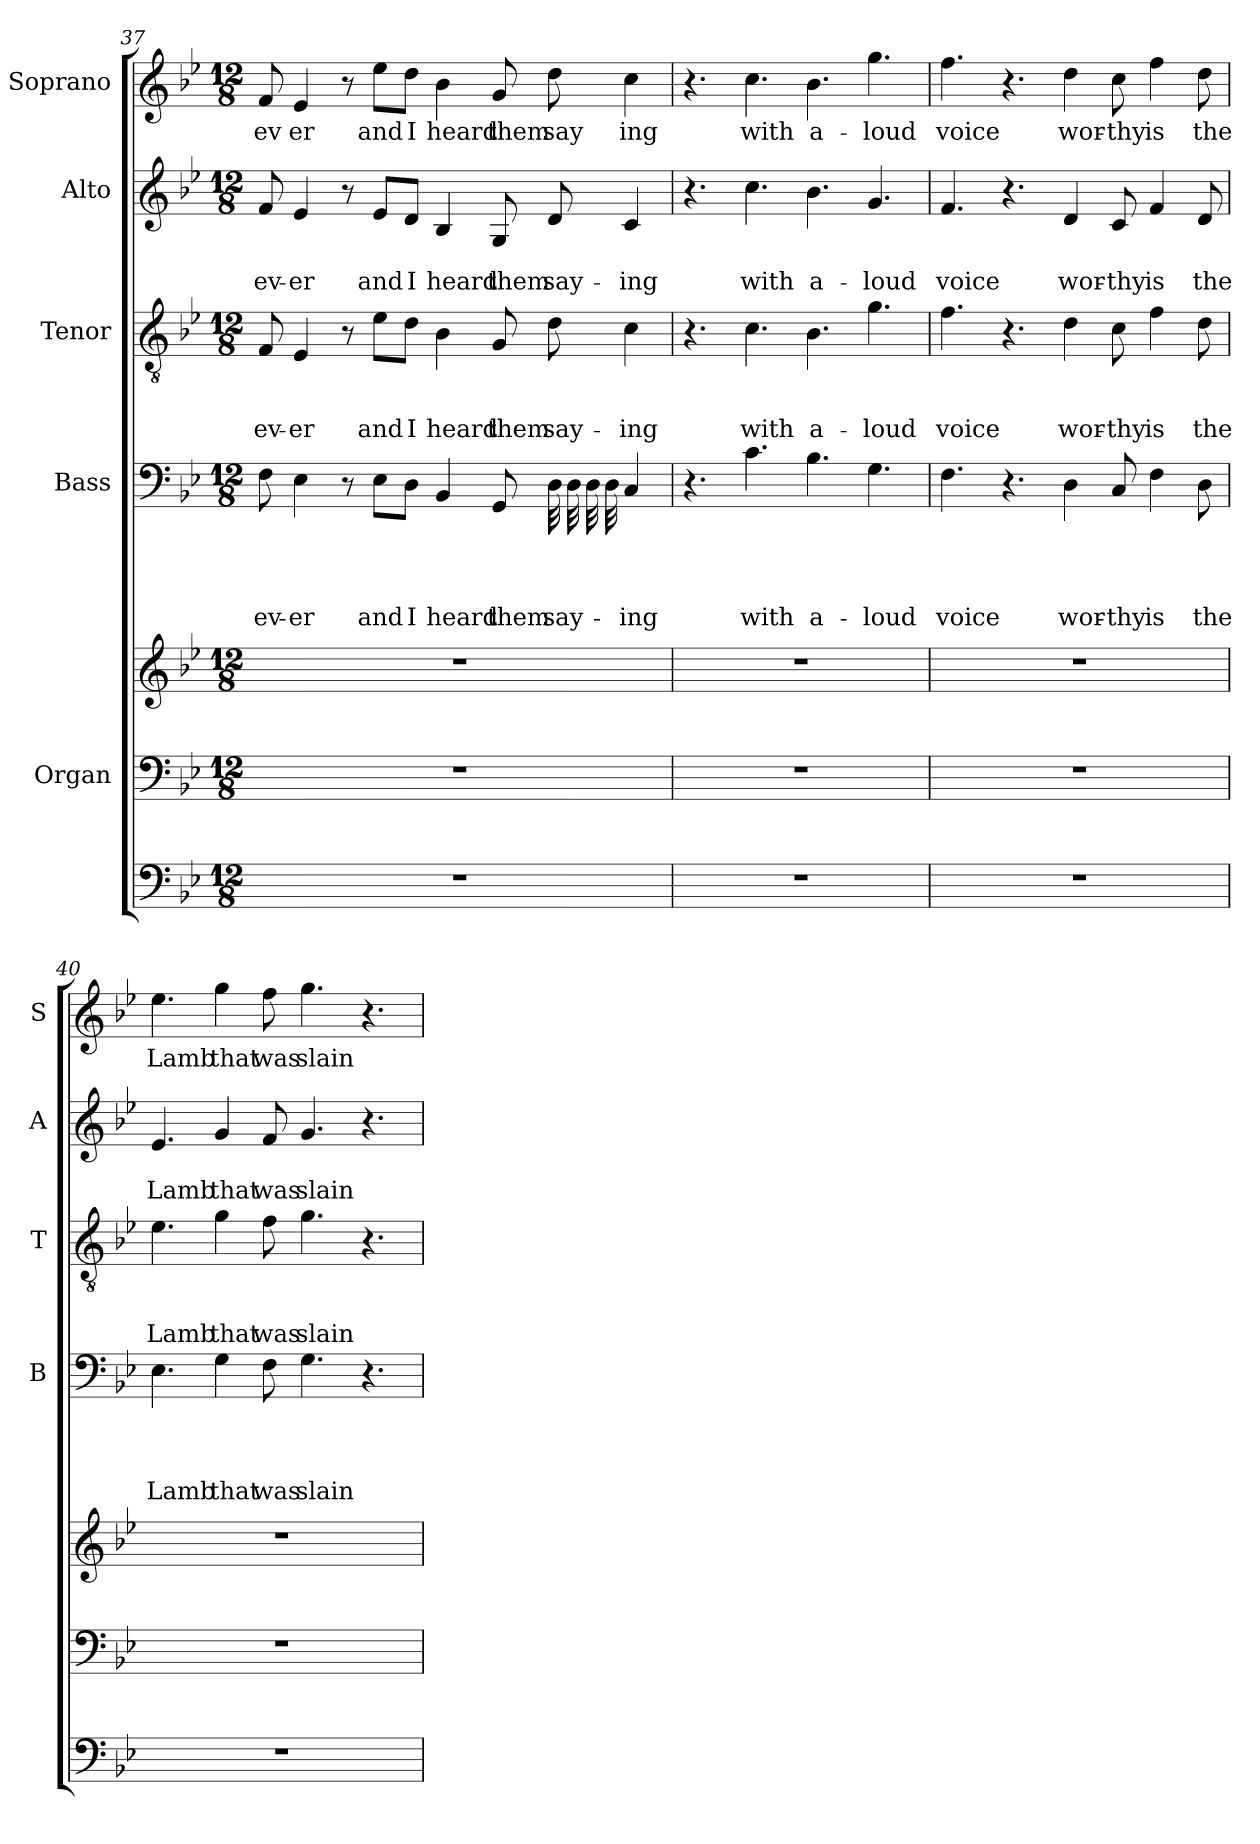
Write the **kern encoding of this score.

**kern	**kern	**kern	**kern	**text	**text	**text	**text	**kern	**text	**text	**text	**kern	**text	**text	**kern	**text
*part6	*part5	*part5	*part4	*part4	*part4	*part4	*part4	*part3	*part3	*part3	*part3	*part2	*part2	*part2	*part1	*part1
*staff7	*staff6	*staff5	*staff4	*staff4	*staff4	*staff4	*staff4	*staff3	*staff3	*staff3	*staff3	*staff2	*staff2	*staff2	*staff1	*staff1
*	*I"Organ	*	*I"Bass	*	*	*	*	*I"Tenor	*	*	*	*I"Alto	*	*	*I"Soprano	*
*	*	*	*I'B	*	*	*	*	*I'T	*	*	*	*I'A	*	*	*I'S	*
*clefF4	*clefF4	*clefG2	*clefF4	*	*	*	*	*clefGv2	*	*	*	*clefG2	*	*	*clefG2	*
*k[b-e-]	*k[b-e-]	*k[b-e-]	*k[b-e-]	*	*	*	*	*k[b-e-]	*	*	*	*k[b-e-]	*	*	*k[b-e-]	*
*B-:	*B-:	*B-:	*B-:	*	*	*	*	*B-:	*	*	*	*B-:	*	*	*B-:	*
*M12/8	*M12/8	*M12/8	*M12/8	*	*	*	*	*M12/8	*	*	*	*M12/8	*	*	*M12/8	*
=37	=37	=37	=37	=37	=37	=37	=37	=37	=37	=37	=37	=37	=37	=37	=37	=37
!	!	!	!	!	!	!	!LO:LY:b	!	!	!	!LO:LY:b	!	!	!LO:LY:b	!	!LO:LY:b
1.r	1.r	1.r	8F\	.	.	.	ev-	8F/	.	.	ev-	8f/	.	ev-	8f/	ev
!	!	!	!	!	!	!	!LO:LY:b:rj	!	!	!	!LO:LY:b:rj	!	!	!LO:LY:b:rj	!	!LO:LY:b
.	.	.	4E-\	.	.	.	-er	4E-/	.	.	-er	4e-/	.	-er	4e-/	er
.	.	.	8r	.	.	.	.	8r	.	.	.	8r	.	.	8r	.
!	!	!	!	!	!	!	!LO:LY:b	!	!	!	!LO:LY:b	!	!	!LO:LY:b	!	!LO:LY:b
.	.	.	8E-\L	.	.	.	and	8e-\L	.	.	and	8e-/L	.	and	8ee-\L	and
!	!	!	!	!	!	!	!LO:LY:b	!	!	!	!LO:LY:b	!	!	!LO:LY:b	!	!LO:LY:b
.	.	.	8D\J	.	.	.	I	8d\J	.	.	I	8d/J	.	I	8dd\J	I
!	!	!	!	!	!	!	!LO:LY:b	!	!	!	!LO:LY:b	!	!	!LO:LY:b	!	!LO:LY:b
.	.	.	4BB-/	.	.	.	heard	4B-\	.	.	heard	4B-/	.	heard	4b-\	heard
!	!	!	!	!	!	!	!LO:LY:b	!	!	!	!LO:LY:b	!	!	!LO:LY:b	!	!LO:LY:b
.	.	.	8GG/	.	.	.	them	8G/	.	.	them	8G/	.	them	8g/	them
!	!	!	!	!	!	!	!LO:LY:b	!	!	!	!LO:LY:b	!	!	!LO:LY:b	!	!LO:LY:b
*	*	*	*tremolo	*	*	*	*	*	*	*	*	*	*	*	*	*
.	.	.	32D\	.	.	.	say-	8d\	.	.	say-	8d/	.	say-	8dd\	say
.	.	.	32D\	.	.	.	.	.	.	.	.	.	.	.	.	.
.	.	.	32D\	.	.	.	.	.	.	.	.	.	.	.	.	.
.	.	.	32D\	.	.	.	.	.	.	.	.	.	.	.	.	.
*	*	*	*Xtremolo	*	*	*	*	*	*	*	*	*	*	*	*	*
!	!	!	!	!	!	!	!LO:LY:b:rj	!	!	!	!LO:LY:b:rj	!	!	!LO:LY:b:rj	!	!LO:LY:b
.	.	.	4C/	.	.	.	-ing	4c\	.	.	-ing	4c/	.	-ing	4cc\	ing
!!LO:LB:g=z
=38	=38	=38	=38	=38	=38	=38	=38	=38	=38	=38	=38	=38	=38	=38	=38	=38
1.r	1.r	1.r	4.r	.	.	.	.	4.r	.	.	.	4.r	.	.	4.r	.
!	!	!	!	!	!	!	!LO:LY:b	!	!	!	!LO:LY:b	!	!	!LO:LY:b	!	!LO:LY:b
.	.	.	4.c\	.	.	.	with	4.c\	.	.	with	4.cc\	.	with	4.cc\	with
!	!	!	!	!	!	!	!LO:LY:b	!	!	!	!LO:LY:b	!	!	!LO:LY:b	!	!LO:LY:b
.	.	.	4.B-\	.	.	.	a-	4.B-\	.	.	a-	4.b-\	.	a-	4.b-\	a-
!	!	!	!	!	!	!	!LO:LY:b	!	!	!	!LO:LY:b	!	!	!LO:LY:b	!	!LO:LY:b
.	.	.	4.G\	.	.	.	-loud	4.g\	.	.	-loud	4.g/	.	-loud	4.gg\	-loud
=39	=39	=39	=39	=39	=39	=39	=39	=39	=39	=39	=39	=39	=39	=39	=39	=39
!	!	!	!	!	!	!	!LO:LY:b	!	!	!	!LO:LY:b	!	!	!LO:LY:b	!	!LO:LY:b
1.r	1.r	1.r	4.F\	.	.	.	voice	4.f\	.	.	voice	4.f/	.	voice	4.ff\	voice
.	.	.	4.r	.	.	.	.	4.r	.	.	.	4.r	.	.	4.r	.
!	!	!	!	!	!	!	!LO:LY:b	!	!	!	!LO:LY:b	!	!	!LO:LY:b	!	!LO:LY:b
.	.	.	4D\	.	.	.	wor-	4d\	.	.	wor-	4d/	.	wor-	4dd\	wor-
!	!	!	!	!	!	!	!LO:LY:b	!	!	!	!LO:LY:b	!	!	!LO:LY:b	!	!LO:LY:b
.	.	.	8C/	.	.	.	-thy	8c\	.	.	-thy	8c/	.	-thy	8cc\	-thy
!	!	!	!	!	!	!	!LO:LY:b	!	!	!	!LO:LY:b	!	!	!LO:LY:b	!	!LO:LY:b
.	.	.	4F\	.	.	.	is	4f\	.	.	is	4f/	.	is	4ff\	is
!	!	!	!	!	!	!	!LO:LY:b	!	!	!	!LO:LY:b	!	!	!LO:LY:b	!	!LO:LY:b
.	.	.	8D\	.	.	.	the	8d\	.	.	the	8d/	.	the	8dd\	the
=40	=40	=40	=40	=40	=40	=40	=40	=40	=40	=40	=40	=40	=40	=40	=40	=40
!	!	!	!	!	!	!	!LO:LY:b	!	!	!	!LO:LY:b	!	!	!LO:LY:b	!	!LO:LY:b
1.r	1.r	1.r	4.E-\	.	.	.	Lamb	4.e-\	.	.	Lamb	4.e-/	.	Lamb	4.ee-\	Lamb
!	!	!	!	!	!	!	!LO:LY:b	!	!	!	!LO:LY:b	!	!	!LO:LY:b	!	!LO:LY:b
.	.	.	4G\	.	.	.	that	4g\	.	.	that	4g/	.	that	4gg\	that
!	!	!	!	!	!	!	!LO:LY:b	!	!	!	!LO:LY:b	!	!	!LO:LY:b	!	!LO:LY:b
.	.	.	8F\	.	.	.	was	8f\	.	.	was	8f/	.	was	8ff\	was
!	!	!	!	!	!	!	!LO:LY:b	!	!	!	!LO:LY:b	!	!	!LO:LY:b	!	!LO:LY:b
.	.	.	4.G\	.	.	.	slain	4.g\	.	.	slain	4.g/	.	slain	4.gg\	slain
.	.	.	4.r	.	.	.	.	4.r	.	.	.	4.r	.	.	4.r	.
=	=	=	=	=	=	=	=	=	=	=	=	=	=	=	=	=
*-	*-	*-	*-	*-	*-	*-	*-	*-	*-	*-	*-	*-	*-	*-	*-	*-
